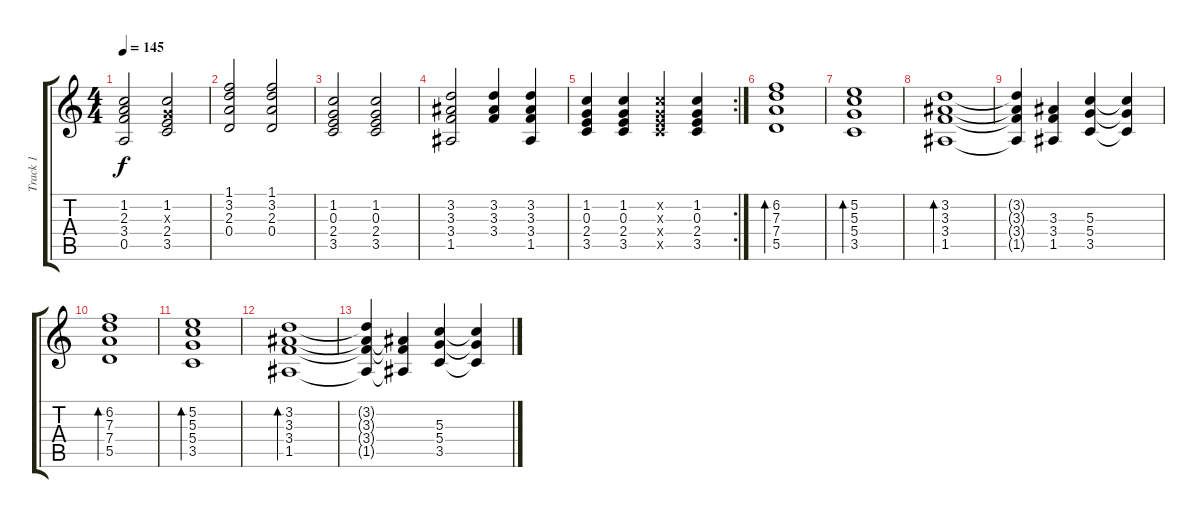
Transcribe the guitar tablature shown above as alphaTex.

\track ("Track 1" "Track 1") {instrument acousticguitarsteel}
\staff {score tabs}
\tuning (E4 B3 G3 D3 A2 E2) {hide}
\ts (4 4)
\tempo 145
\clef g2
\ks c
(1.2 2.3 3.4 0.5).2{dy f} (1.2 0.3{x} 2.4 3.5).2 |
(1.1 3.2 2.3 0.4).2 (1.1 3.2 2.3 0.4).2 |
(1.2 0.3 2.4 3.5).2 (1.2 0.3 2.4 3.5).2 |
(3.2 3.3 3.4 1.5).2 (3.2 3.3 3.4).4 (3.2 3.3 3.4 1.5).4 |
\rc 2
(1.2 0.3 2.4 3.5).4 (1.2 0.3 2.4 3.5).4 (1.2{x} 0.3{x} 2.4{x} 3.5{x}).4 (1.2 0.3 2.4 3.5).4 |
(6.2 7.3 7.4 5.5).1{bd 480} |
(5.2 5.3 5.4 3.5).1{bd 240} |
(3.2 3.3 3.4 1.5).1{bd 240} |
(3.2{t} 3.3{t} 3.4{t} 1.5{t}).4 (3.3 3.4 1.5).4 (5.3 5.4 3.5).4 (5.3{t} 5.4{t} 3.5{t}).4 |
(6.2 7.3 7.4 5.5).1{bd 240} |
(5.2 5.3 5.4 3.5).1{bd 240} |
(3.2 3.3 3.4 1.5).1{bd 240 volume 0 instrument acousticguitarsteel} |
(3.2{t} 3.3{t} 3.4{t} 1.5{t}).4 (3.3{t} 3.4{t} 1.5{t}).4 (5.3 5.4 3.5).4 (5.3{t} 5.4{t} 3.5{t}).4
